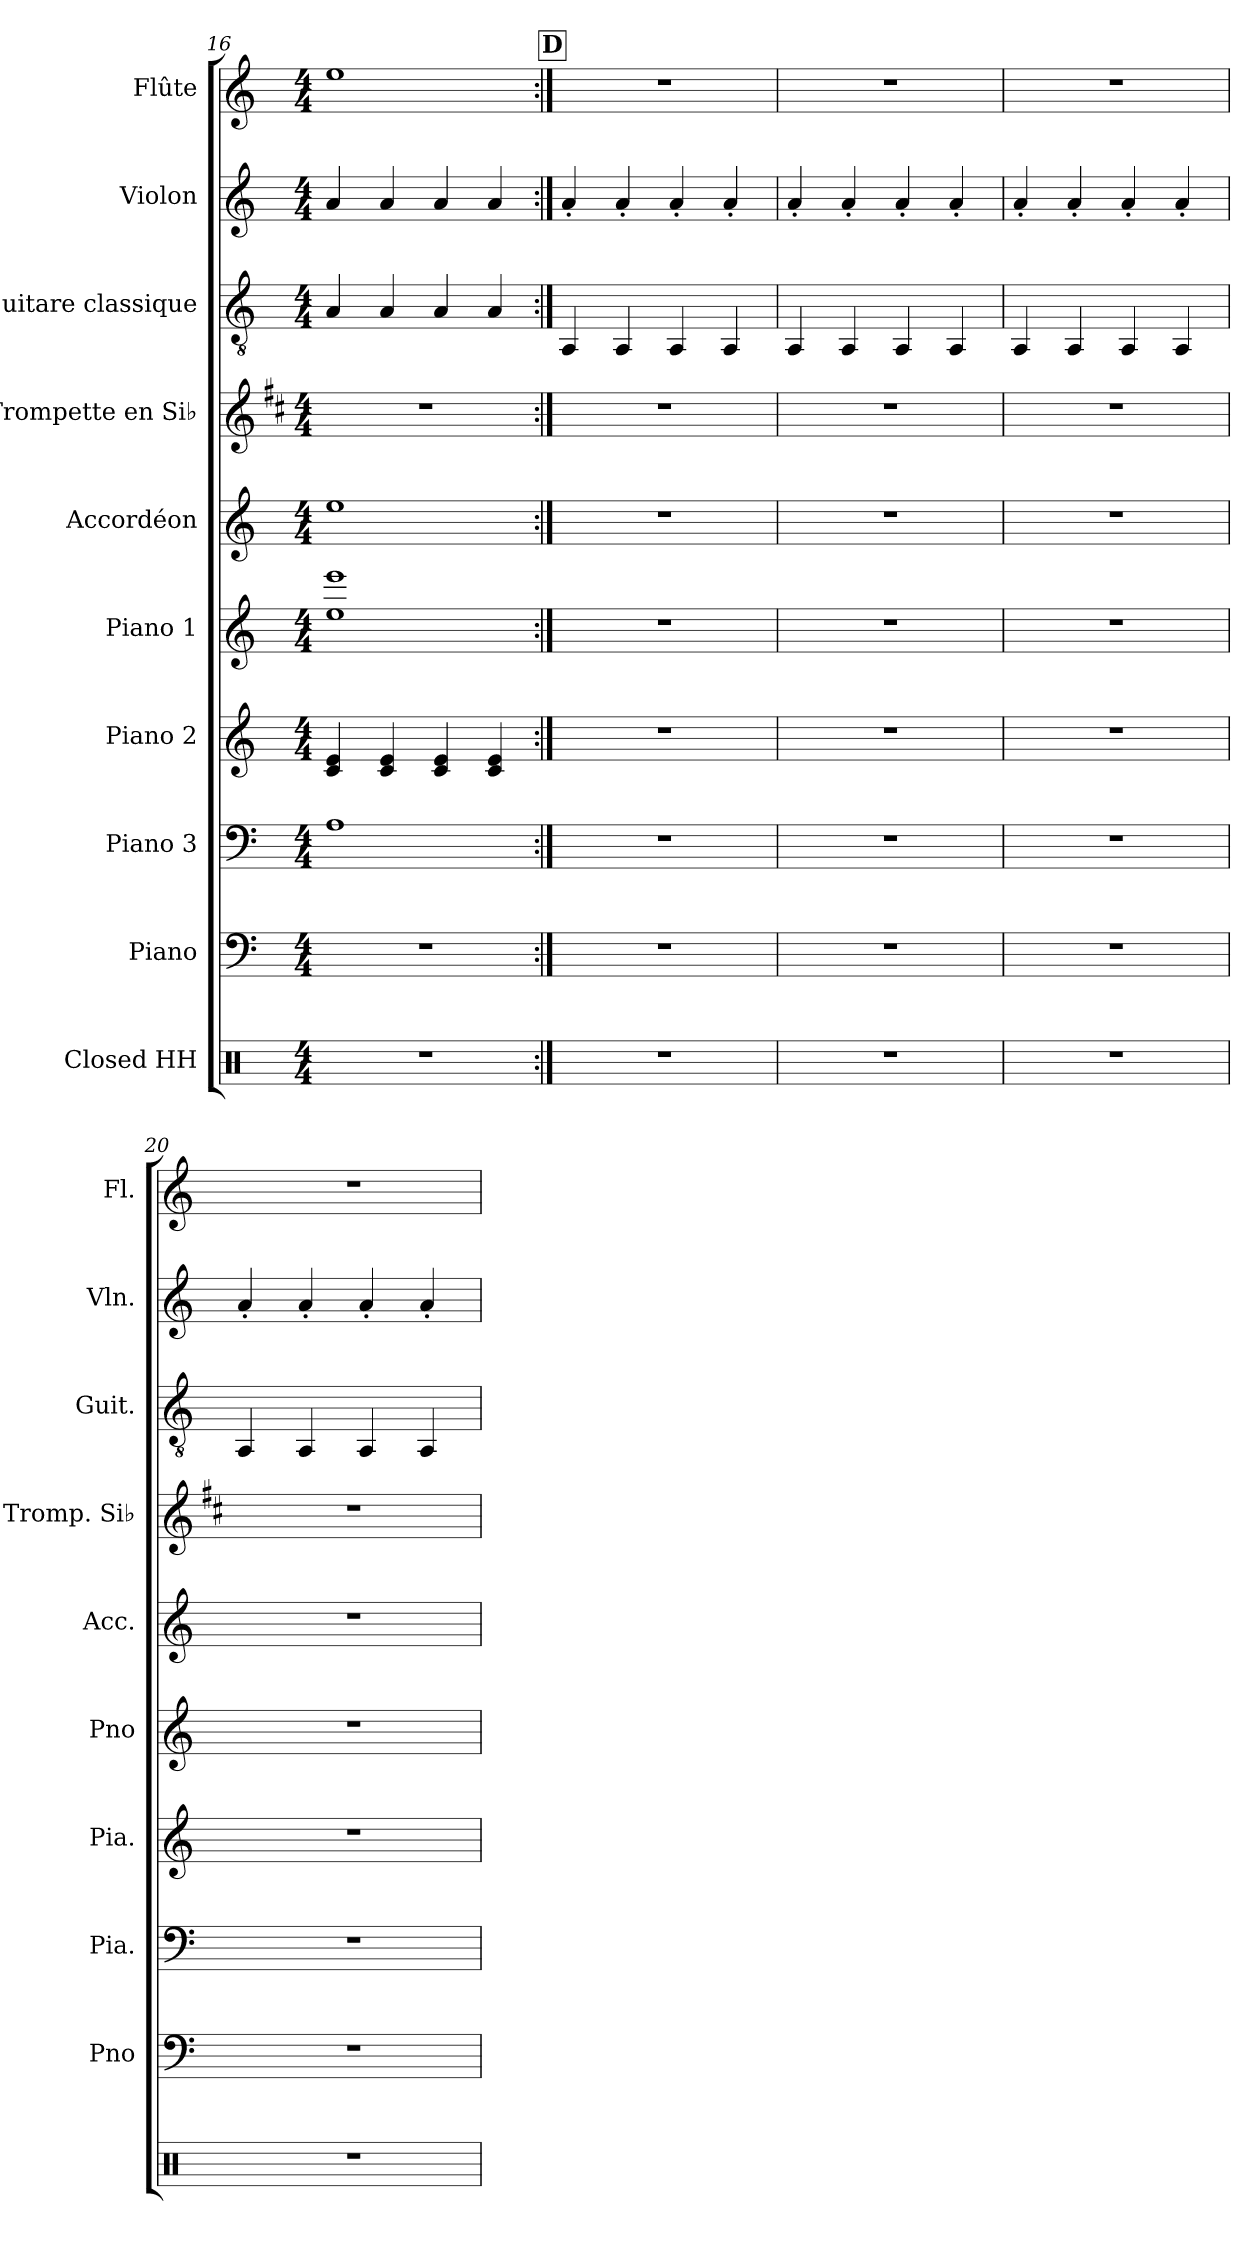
**kern	**kern	**kern	**kern	**kern	**kern	**kern	**kern	**kern	**kern
*part10	*part9	*part8	*part7	*part6	*part5	*part4	*part3	*part2	*part1
*staff10	*staff9	*staff8	*staff7	*staff6	*staff5	*staff4	*staff3	*staff2	*staff1
*I"Closed HH	*I"Piano	*I"Piano 3	*I"Piano 2	*I"Piano 1	*I"Accordéon	*I"Trompette en Si♭	*I"Guitare classique	*I"Violon	*I"Flûte
*	*I'Pno	*I'Pia.	*I'Pia.	*I'Pno	*I'Acc.	*I'Tromp. Si♭	*I'Guit.	*I'Vln.	*I'Fl.
*clefX	*clefF4	*clefF4	*clefG2	*clefG2	*clefG2	*clefG2	*clefGv2	*clefG2	*clefG2
*	*	*	*	*	*	*ITrd1c2	*	*	*
*k[]	*k[]	*k[]	*k[]	*k[]	*k[]	*k[]	*k[]	*k[]	*k[]
*M4/4	*M4/4	*M4/4	*M4/4	*M4/4	*M4/4	*M4/4	*M4/4	*M4/4	*M4/4
=16	=16	=16	=16	=16	=16	=16	=16	=16	=16
1r	1r	1A	4c/ 4e/	1ee 1eee	1ee	1r	4A/	4a/	1ee
.	.	.	4c/ 4e/	.	.	.	4A/	4a/	.
.	.	.	4c/ 4e/	.	.	.	4A/	4a/	.
.	.	.	4c/ 4e/	.	.	.	4A/	4a/	.
!!LO:PB:g=z
!!LO:REH:place=s1:a:B:fs=14:t=D
=17:|!	=17:|!	=17:|!	=17:|!	=17:|!	=17:|!	=17:|!	=17:|!	=17:|!	=17:|!
1r	1r	1r	1r	1r	1r	1r	4AA/	4a'/	1r
.	.	.	.	.	.	.	4AA/	4a'/	.
.	.	.	.	.	.	.	4AA/	4a'/	.
.	.	.	.	.	.	.	4AA/	4a'/	.
=18	=18	=18	=18	=18	=18	=18	=18	=18	=18
1r	1r	1r	1r	1r	1r	1r	4AA/	4a'/	1r
.	.	.	.	.	.	.	4AA/	4a'/	.
.	.	.	.	.	.	.	4AA/	4a'/	.
.	.	.	.	.	.	.	4AA/	4a'/	.
=19	=19	=19	=19	=19	=19	=19	=19	=19	=19
1r	1r	1r	1r	1r	1r	1r	4AA/	4a'/	1r
.	.	.	.	.	.	.	4AA/	4a'/	.
.	.	.	.	.	.	.	4AA/	4a'/	.
.	.	.	.	.	.	.	4AA/	4a'/	.
=20	=20	=20	=20	=20	=20	=20	=20	=20	=20
1r	1r	1r	1r	1r	1r	1r	4AA/	4a'/	1r
.	.	.	.	.	.	.	4AA/	4a'/	.
.	.	.	.	.	.	.	4AA/	4a'/	.
.	.	.	.	.	.	.	4AA/	4a'/	.
=	=	=	=	=	=	=	=	=	=
*-	*-	*-	*-	*-	*-	*-	*-	*-	*-
